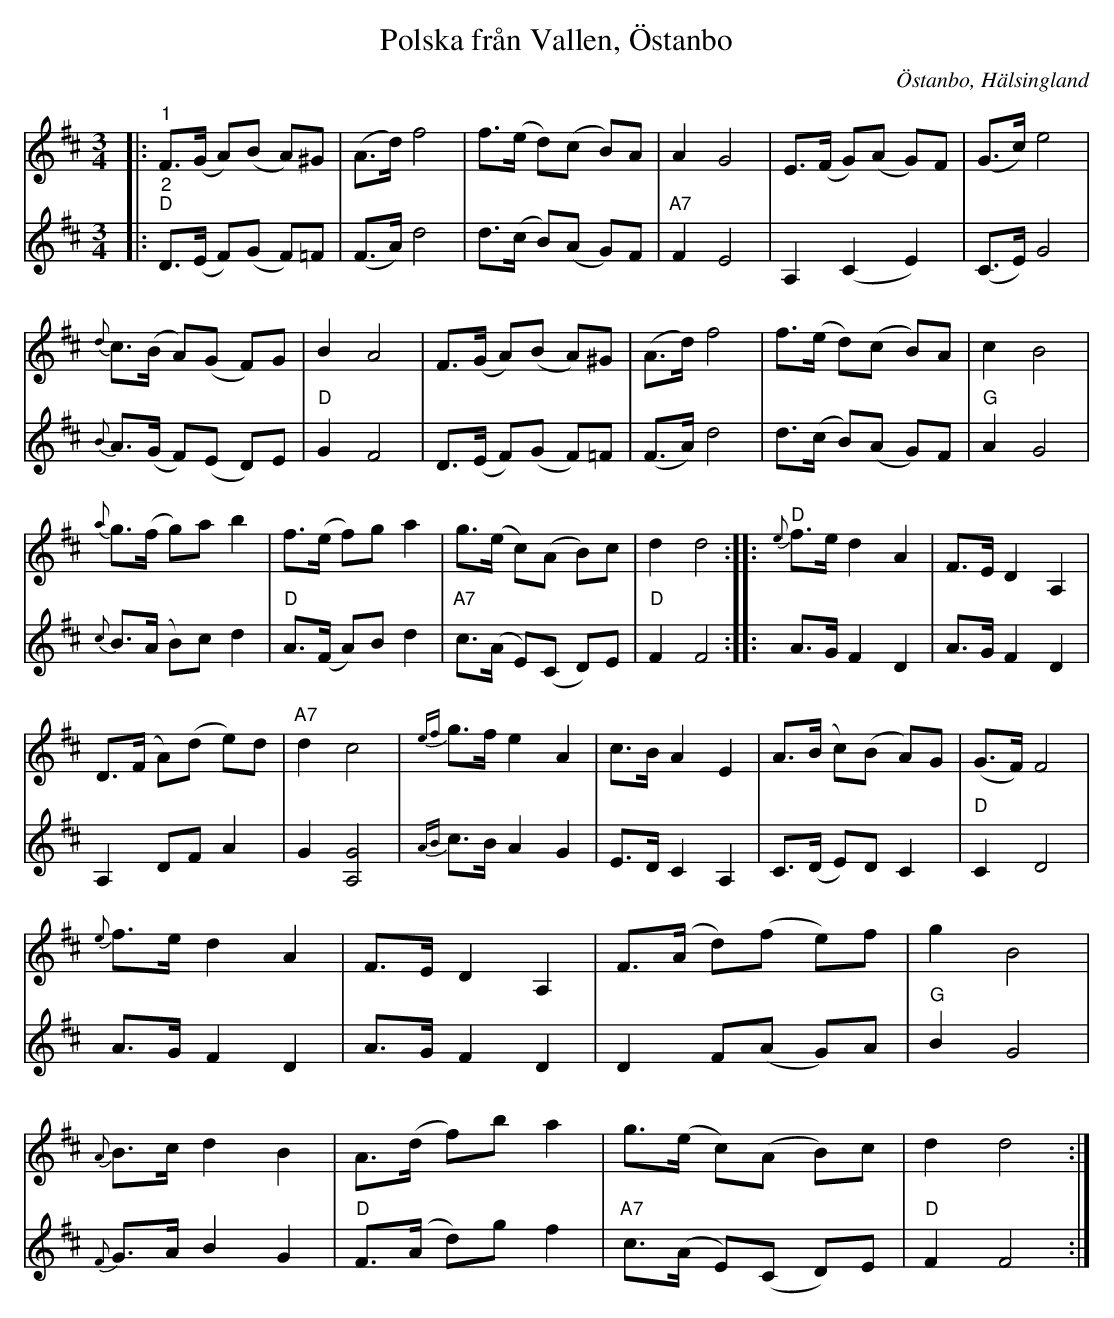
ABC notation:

X:1
T:Polska från Vallen, Östanbo
O:Östanbo, Hälsingland
L:1/8
M:3/4
K:D
V:1
|:"^1" F>(G A)(B A)^G | (A>d) f4 | f>(e d)(c B)A | A2 G4 | E>(F G)(A G)F | (G>c) e4 |
{d} c>(B A)(G F)G | B2 A4 | F>(G A)(B A)^G | (A>d) f4 | f>(e d)(c B)A | c2 B4 |
{a} g>(f g)a b2 | f>(e f)g a2 | g>(e c)(A B)c | d2 d4 ::"D"{e} f>e d2 A2 | F>E D2 A,2 |
D>(F A)(d e)d | "A7" d2 c4 |{ef} g>f e2 A2 | c>B A2 E2 | A>(B c)(B A)G | (G>F) F4 |
{e} f>e d2 A2 | F>E D2 A,2 | F>(A d)(f e)f | g2 B4 |
{A} B>c d2 B2 | A>(d f)b a2 | g>(e c)(A B)c | d2 d4 :|
V:2
|:"^2""D" D>(E F)(G F)=F | (F>A) d4 | d>(c B)(A G)F |"A7" F2 E4 | A,2 (C2 E2) | (C>E) G4 |
{B} A>(G F)(E D)E |"D" G2 F4 | D>(E F)(G F)=F | (F>A) d4 | d>(c B)(A G)F |"G" A2 G4 |
{c} B>(A B)c d2 |"D" A>(F A)B d2 |"A7" c>(A E)(C D)E |"D" F2 F4 :: A>G F2 D2 | A>G F2 D2 |
A,2 DF A2 | G2 [A,G]4 |{AB} c>B A2 G2 | E>D C2 A,2 | C>(D E)D C2 |"D" C2 D4 | A>G F2 D2 |
A>G F2 D2 | D2 F(A G)A |"G" B2 G4 |{F} G>A B2 G2 |"D" F>(A d)g f2 |"A7" c>(A E)(C D)E |
"D" F2 F4 :|
